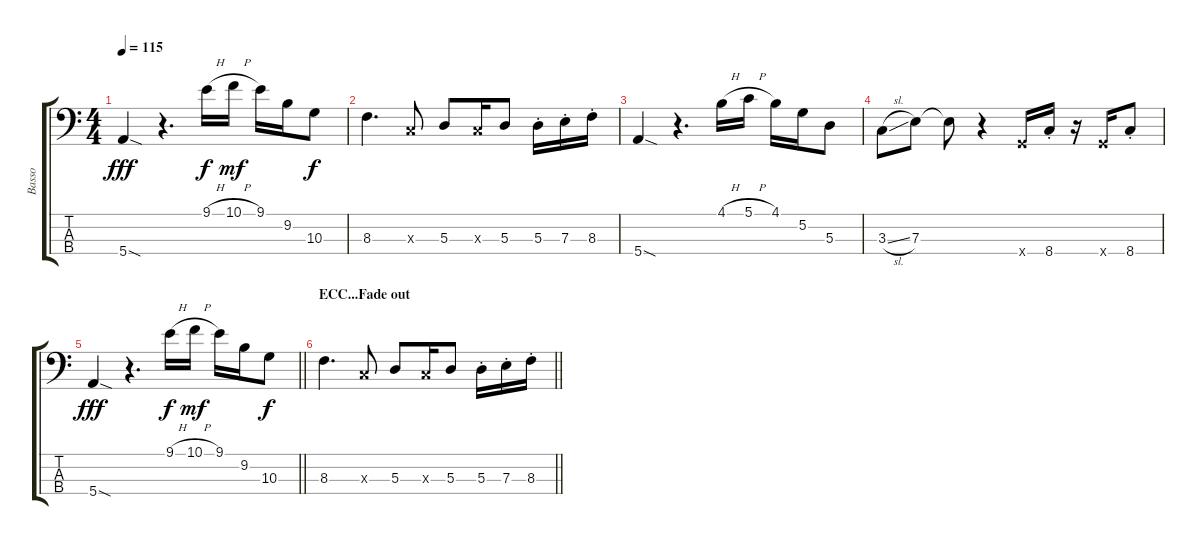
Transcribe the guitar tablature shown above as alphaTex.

\track ("Basso" "Basso") {instrument electricbasspick}
\staff {score tabs}
\tuning (G2 D2 A1 E1) {hide}
\ts (4 4)
\tempo 115
\clef f4
\ks c
5.4{sod}.4{dy fff} r.4{d} 9.1{h}.16{dy f} 10.1{h}.16{dy mf} 9.1.16 9.2.16 10.3.8{dy f} |
8.3.4{d} 3.3{x}.8 5.3.8 3.3{x}.16 5.3.8 5.3{st}.16 7.3{st}.16 8.3{st}.16 |
5.4{sod}.4 r.4{d} 4.1{h}.16 5.1{h}.16 4.1.16 5.2.16 5.3.8 |
3.3{sl}.8 7.3.8 7.3{t}.8 r.4 3.4{x}.16 8.4{st}.16 r.16 3.4{x}.16 8.4{st}.8 |
\barLineRight lightlight
5.4{sod}.4{dy fff} r.4{d} 9.1{h}.16{dy f} 10.1{h}.16{dy mf} 9.1.16 9.2.16 10.3.8{dy f} |
\section ("" "ECC...Fade out")
\barLineRight lightlight
8.3.4{d} 3.3{x}.8 5.3.8 3.3{x}.16 5.3.8 5.3{st}.16 7.3{st}.16 8.3{st}.16
